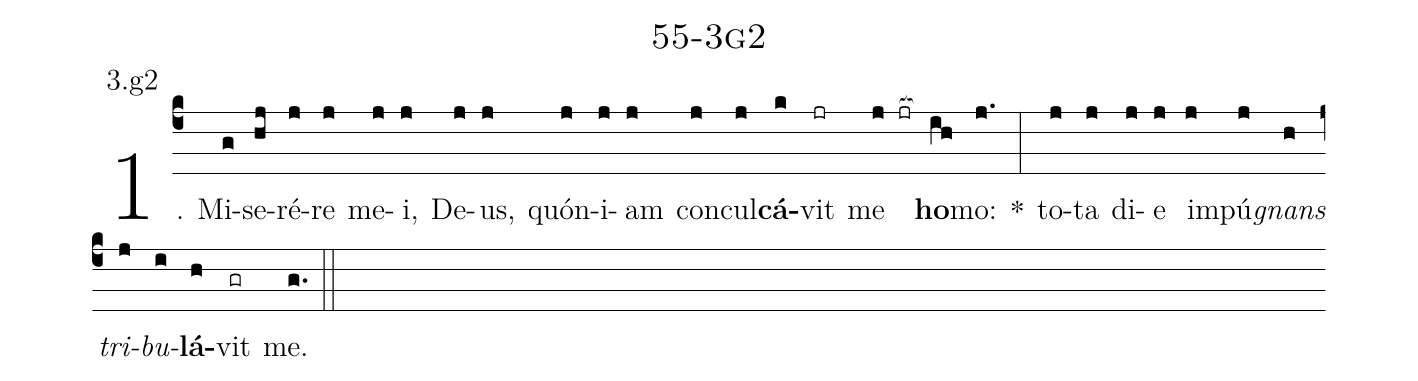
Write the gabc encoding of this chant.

name: 55-3g2;
annotation: 3.g2;
%%
(c4)1. Mi(g)se(hj)ré(j)re(j) me(j)i,(j) De(j)us,(j) quón(j)i(j)am(j) con(j)cul(j)<b>cá</b>(k)vit(jr) me(j jr[ocb:1{]) <b>ho</b>(ih[ocb:0}])mo:(j.) *(:) to(j)ta(j) di(j)e(j) im(j)pú(j)<i>gnans</i>(h) <i>tri</i>(j)<i>bu</i>(i)<b>lá</b>(h)vit(gr) me.(g.) (::)
